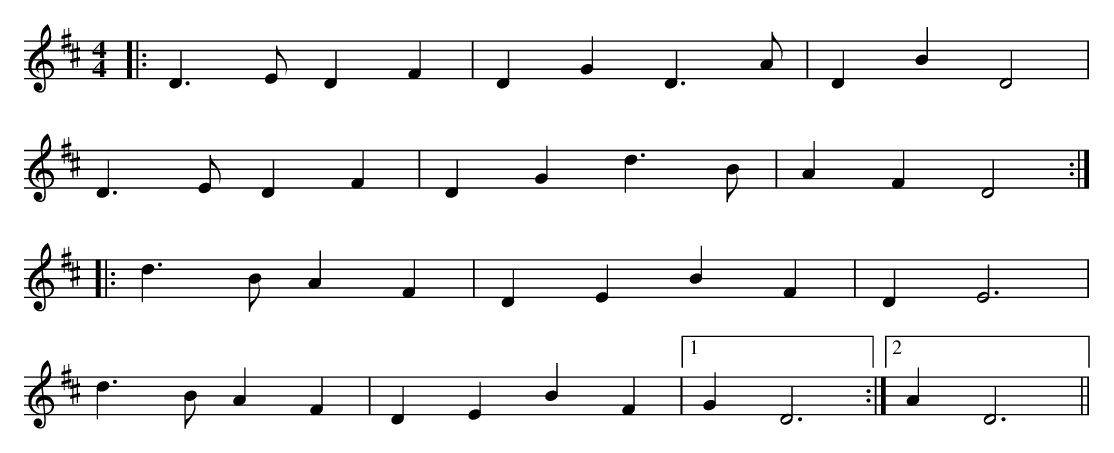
X:1
M:4/4
K:D
|:D3 E D2 F2|D2 G2 D3 A|D2 B2 D4|
D3 E D2 F2|D2 G2 d3 B|A2 F2 D4:|
|:d3 B A2 F2|D2 E2 B2 F2|D2 E6|
d3 B A2 F2|D2 E2 B2 F2|1 G2 D6:|2 A2 D6||
